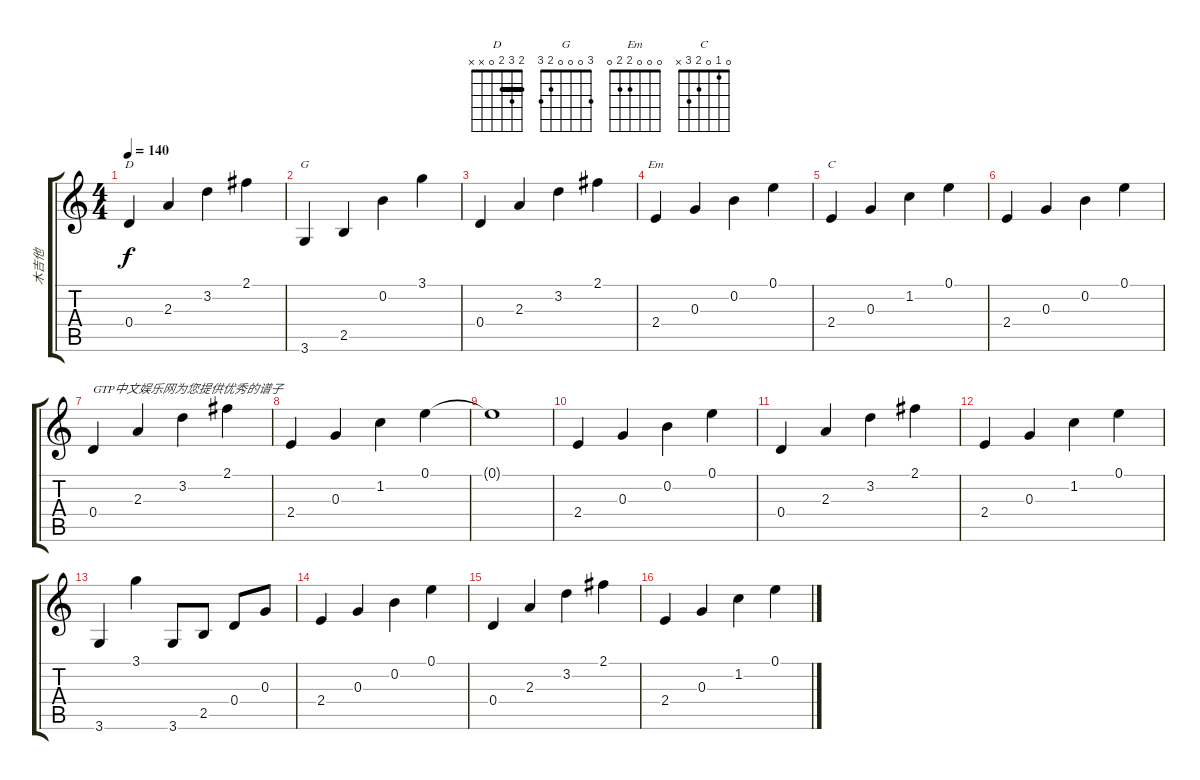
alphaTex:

\track ("木吉他" "木吉他") {instrument acousticguitarsteel}
\staff {score tabs}
\tuning (E4 B3 G3 D3 A2 E2) {hide}
\chord ("D" 2 3 2 0 x x) {barre 2}
\chord ("G" 3 0 0 0 2 3)
\chord ("Em" 0 0 0 2 2 0)
\chord ("C" 0 1 0 2 3 x)
\ts (4 4)
\tempo 140
\clef g2
\ks c
0.4.4{ch "D" dy f} 2.3.4 3.2.4 2.1.4 |
3.6.4{ch "G"} 2.5.4 0.2.4 3.1.4 |
0.4.4 2.3.4 3.2.4 2.1.4 |
2.4.4{ch "Em"} 0.3.4 0.2.4 0.1.4 |
2.4.4{ch "C"} 0.3.4 1.2.4 0.1.4 |
2.4.4 0.3.4 0.2.4 0.1.4 |
0.4.4{txt "GTP中文娱乐网为您提供优秀的谱子"} 2.3.4 3.2.4 2.1.4 |
2.4.4 0.3.4 1.2.4 0.1.4 |
0.1{t}.1 |
2.4.4 0.3.4 0.2.4 0.1.4 |
0.4.4 2.3.4 3.2.4 2.1.4 |
2.4.4 0.3.4 1.2.4 0.1.4 |
3.6.4 3.1.4 3.6.8 2.5.8 0.4.8 0.3.8 |
2.4.4 0.3.4 0.2.4 0.1.4 |
0.4.4 2.3.4 3.2.4 2.1.4 |
2.4.4 0.3.4 1.2.4 0.1.4
